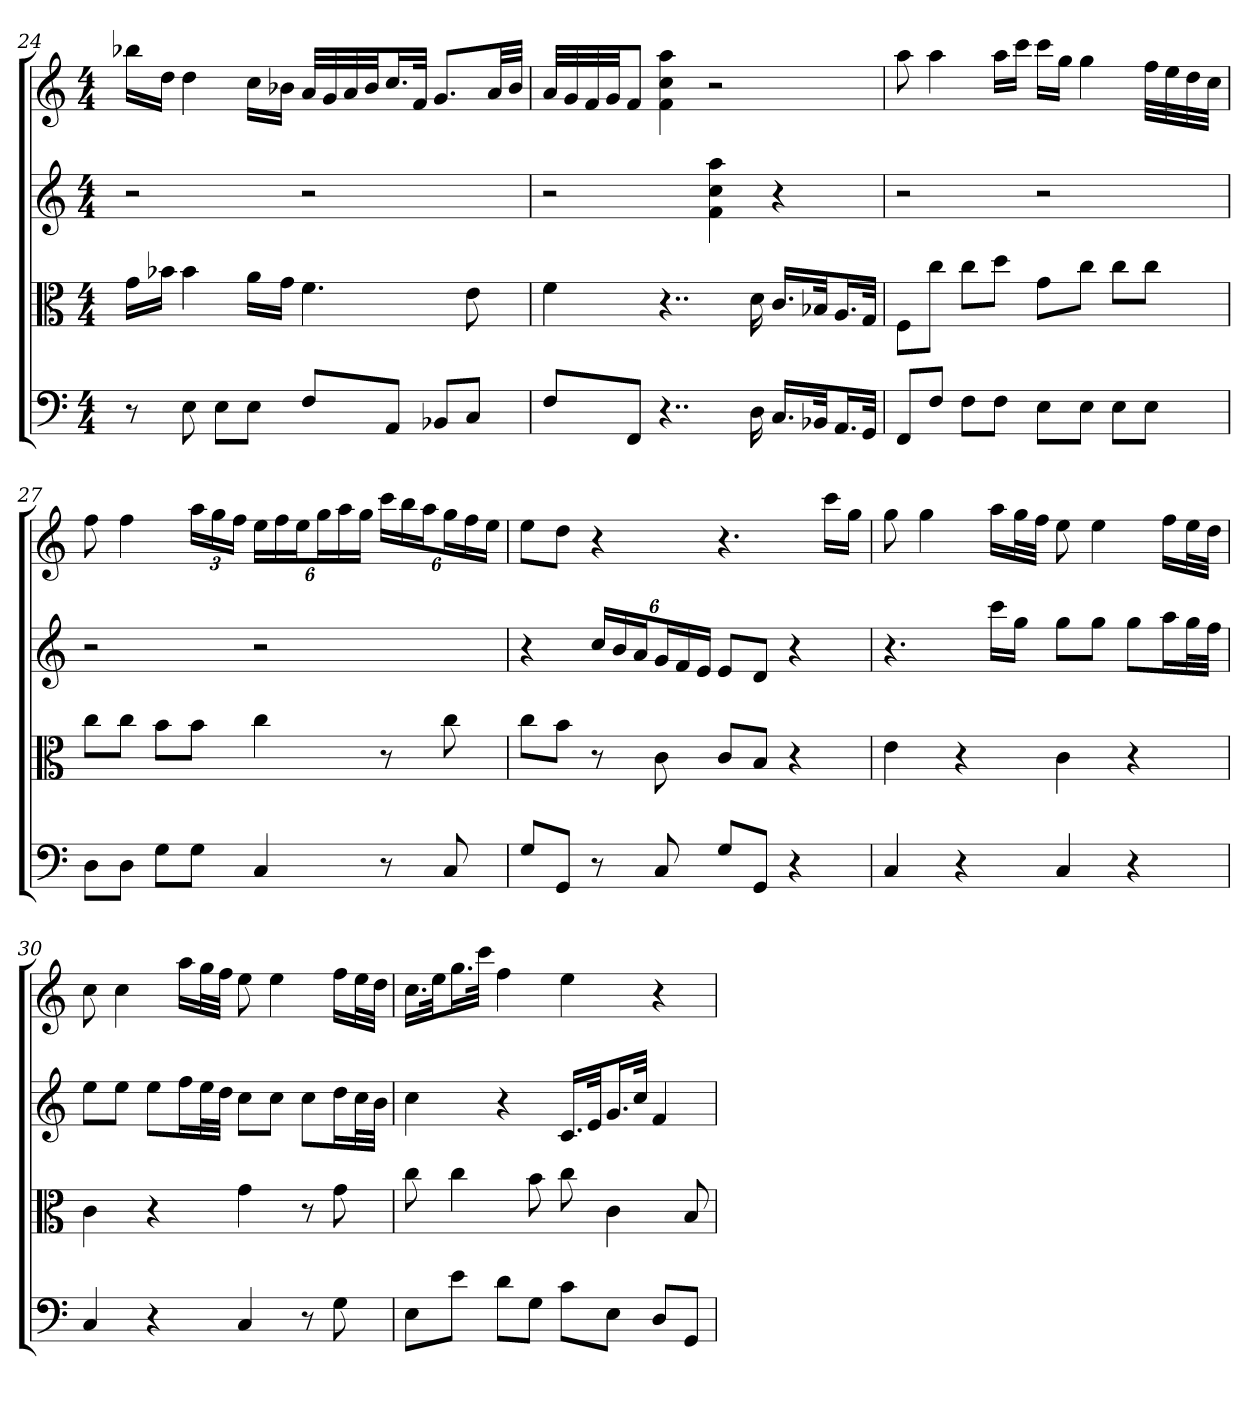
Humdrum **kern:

**kern	**kern	**kern	**kern
*part4	*part3	*part2	*part1
*staff4	*staff3	*staff2	*staff1
*clefF4	*clefC3	*clefG2	*clefG2
*k[]	*k[]	*k[]	*k[]
*C:	*C:	*C:	*C:
*M4/4	*M4/4	*M4/4	*M4/4
=24	=24	=24	=24
8r	16g\LL	2r	16bb-X\LL
.	16b-X\JJ	.	16dd\JJ
8E	4b-	.	4dd
8E\L	.	.	.
8E\J	16a\LL	.	16cc\LL
.	16g\JJ	.	16b-X\JJ
8F/L	4.f	2r	32a/LLL
.	.	.	32g/
.	.	.	32a/
.	.	.	32b-/JJ
8AA/J	.	.	16.cc/L
.	.	.	32f/JJk
8BB-X/L	.	.	8.g/L
8C/J	8e	.	.
.	.	.	32a/LL
.	.	.	32b-/JJJ
=25	=25	=25	=25
8F/L	4f	2r	32a/LLL
.	.	.	32g/
.	.	.	32f/
.	.	.	32g/JJ
8FF/J	.	.	8f/J
4..r	4..r	.	4f 4cc 4aa
.	.	4f 4cc 4aa	2r
16D	16d	.	.
16.C/LL	16.c/LL	4r	.
32BB-X/Jk	32B-X/Jk	.	.
16.AA/L	16.A/L	.	.
32GG/JJk	32G/JJk	.	.
=26	=26	=26	=26
8FF/L	8F\L	2r	8aa
8F/J	8cc\J	.	4aa
8F\L	8cc\L	.	.
8F\J	8dd\J	.	16aa\LL
.	.	.	16ccc\JJ
8E\L	8g\L	2r	16ccc\LL
.	.	.	16gg\JJ
8E\J	8cc\J	.	4gg
8E\L	8cc\L	.	.
8E\J	8cc\J	.	32ff\LLL
.	.	.	32ee\
.	.	.	32dd\
.	.	.	32cc\JJJ
=27	=27	=27	=27
8D\L	8cc\L	2r	8ff
8D\J	8cc\J	.	4ff
8G\L	8b\L	.	.
8G\J	8b\J	.	24aa\LL
.	.	.	24gg\
.	.	.	24ff\JJ
4C	4cc	2r	24ee\LL
.	.	.	24ff\
.	.	.	24ee\J
.	.	.	24gg\L
.	.	.	24aa\
.	.	.	24gg\JJ
8r	8r	.	24ccc\LL
.	.	.	24bb\
.	.	.	24aa\J
8C	8cc	.	24gg\L
.	.	.	24ff\
.	.	.	24ee\JJ
=28	=28	=28	=28
8G/L	8cc\L	4r	8ee\L
8GG/J	8b\J	.	8dd\J
8r	8r	24cc/LL	4r
.	.	24b/	.
.	.	24a/J	.
8C	8c	24g/L	.
.	.	24f/	.
.	.	24e/JJ	.
8G/L	8c/L	8e/L	4.r
8GG/J	8B/J	8d/J	.
4r	4r	4r	.
.	.	.	16ccc\LL
.	.	.	16gg\JJ
=29	=29	=29	=29
4C	4e	4.r	8gg
.	.	.	4gg
4r	4r	.	.
.	.	16ccc\LL	16aa\LL
.	.	16gg\JJ	32gg\L
.	.	.	32ff\JJJ
4C	4c	8gg\L	8ee
.	.	8gg\J	4ee
4r	4r	8gg\L	.
.	.	16aa\L	16ff\LL
.	.	32gg\L	32ee\L
.	.	32ff\JJJ	32dd\JJJ
=30	=30	=30	=30
4C	4c	8ee\L	8cc
.	.	8ee\J	4cc
4r	4r	8ee\L	.
.	.	16ff\L	16aa\LL
.	.	32ee\L	32gg\L
.	.	32dd\JJJ	32ff\JJJ
4C	4g	8cc\L	8ee
.	.	8cc\J	4ee
8r	8r	8cc\L	.
8G	8g	16dd\L	16ff\LL
.	.	32cc\L	32ee\L
.	.	32b\JJJ	32dd\JJJ
=31	=31	=31	=31
8E\L	8cc	4cc	16.cc\LL
.	.	.	32ee\Jk
8e\J	4cc	.	16.gg\L
.	.	.	32ccc\JJk
8d\L	.	4r	4ff
8G\J	8b	.	.
8c\L	8cc	16.c/LL	4ee
.	.	32e/Jk	.
8E\J	4c	16.g/L	.
.	.	32cc/JJk	.
8D/L	.	4f	4r
8GG/J	8B	.	.
=	=	=	=
*-	*-	*-	*-
